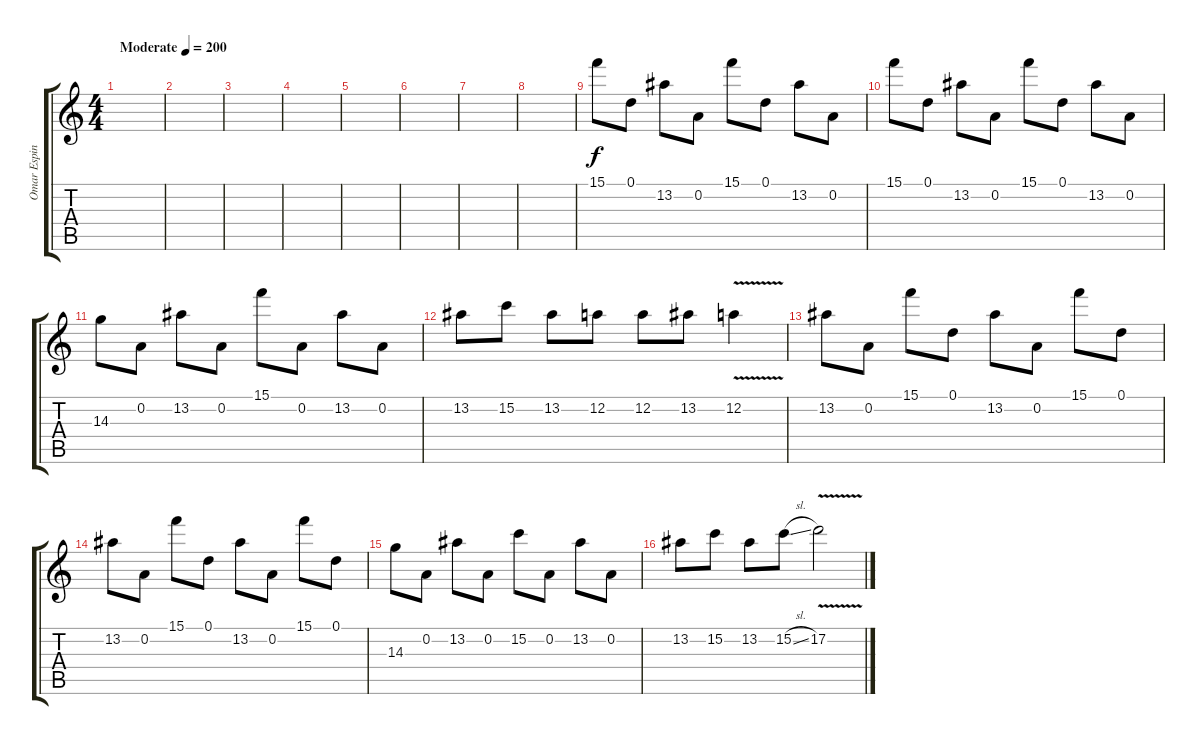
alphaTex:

\track ("Omar Espinosa - Guitar" "Omar Espin") {instrument distortionguitar}
\staff {score tabs}
\tuning (D4 A3 F3 C3 G2 C2) {hide}
\ts (4 4)
\tempo (200 "Moderate")
\clef g2
\ks c
|
|
|
|
|
|
|
|
15.1.8 0.1.8 13.2.8 0.2.8 15.1.8 0.1.8 13.2.8 0.2.8 |
15.1.8 0.1.8 13.2.8 0.2.8 15.1.8 0.1.8 13.2.8 0.2.8 |
14.3.8 0.2.8 13.2.8 0.2.8 15.1.8 0.2.8 13.2.8 0.2.8 |
13.2.8 15.2.8 13.2.8 12.2.8 12.2.8 13.2.8 12.2{v}.4 |
13.2.8 0.2.8 15.1.8 0.1.8 13.2.8 0.2.8 15.1.8 0.1.8 |
13.2.8 0.2.8 15.1.8 0.1.8 13.2.8 0.2.8 15.1.8 0.1.8 |
14.3.8 0.2.8 13.2.8 0.2.8 15.2.8 0.2.8 13.2.8 0.2.8 |
13.2.8 15.2.8 13.2.8 15.2{sl}.8 17.2{v}.2
